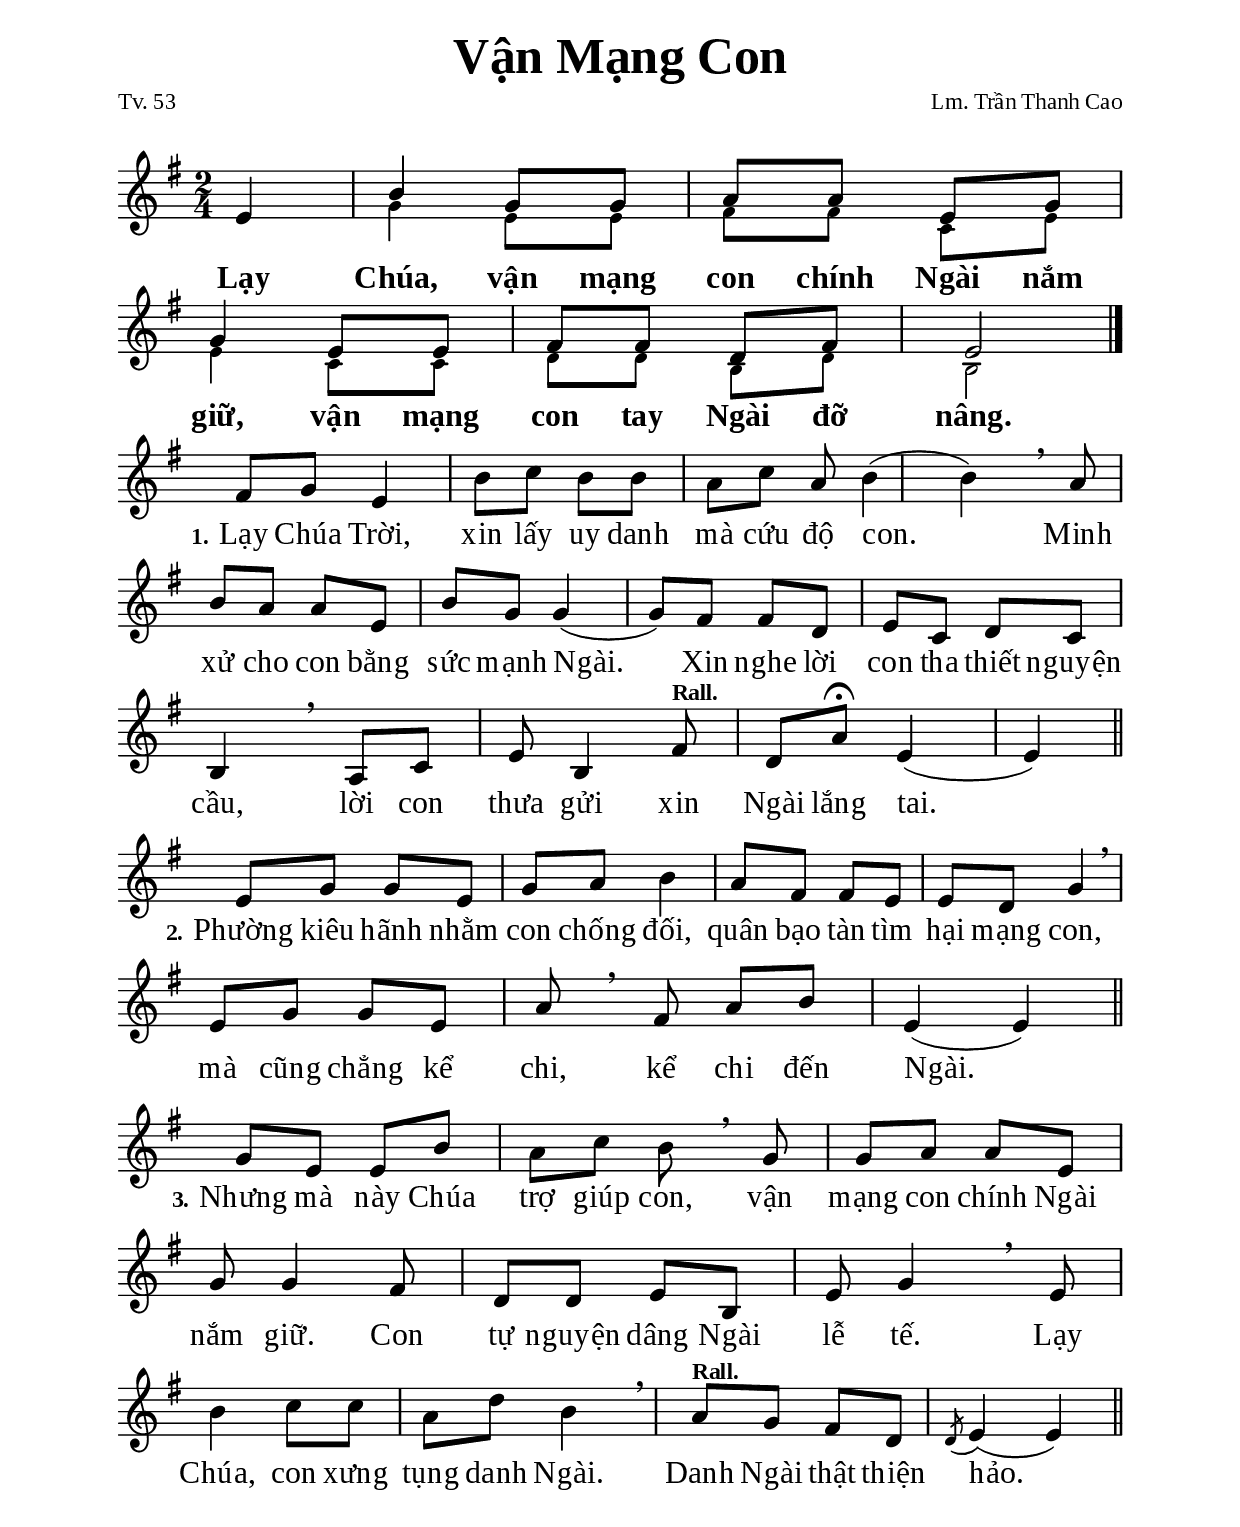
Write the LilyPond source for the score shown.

% Cài đặt chung
\version "2.20.0"
\include "english.ly"

\header {
  title = \markup { \fontsize #3 "Vận Mạng Con" }
  poet = "Tv. 53"
  composer = "Lm. Trần Thanh Cao"
  arranger = " "
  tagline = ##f
}

\paper {
  #(set-paper-size "a4")
  top-margin = 10\mm
  bottom-margin = 10\mm
  left-margin = 20\mm
  right-margin = 20\mm
  indent = #0
  #(define fonts
    (make-pango-font-tree
      "Liberation Serif"
      "Liberation Serif"
      "Liberation Serif"
      (/ 20 20)))
  page-count = #1
}

% Nhạc điệp khúc
nhacDiepKhucSop = \relative c' {
  \partial 4 e4 |
  b' g8 g |
  a a e g |
  g4 e8 e |
  fs fs d fs |
  e2 \bar "|."
}

nhacDiepKhucBass = \relative c'' {
  \skip 4
  g4  e8 e |
  fs fs c e |
  e4 c8 c |
  d d b d |
  b2
}

% Nhạc phiên khúc
nhacPhienKhucMot = \relative c' {
  fs8 g e4 b'8 c b b a c a b4 (b) \breathe
  a8 b a a e b' g g4 (g8)
  fs8 fs d e c d c b4 \breathe
  a8 c e b4
  \tempo "Rall." fs'8 d a' \fermata e4 (e) \bar "||"
}

nhacPhienKhucHai = \relative c' {
  e8 g g e g a b4
  a8 fs fs e e d g4 \breathe
  e8 g g e a \breathe
  fs8 a b e,4 (e) \bar "||"
}

nhacPhienKhucBa = \relative c'' {
  g8 e e b' a c b \breathe
  g g a a e g g4
  fs8 d d e b e g4 \breathe
  e8 b'4 c8 c a d b4 \breathe
  \tempo "Rall." a8 g fs d
  \acciaccatura d8 e4 (e) \bar "||"
}

% Lời điệp khúc
loiDiepKhuc = \lyricmode {
  Lạy Chúa, vận mạng con chính Ngài nắm giữ,
  vận mạng con tay Ngài đỡ nâng.
}

% Lời phiên khúc
loiPhienKhucMot = \lyricmode {
  \set stanza = #"1."
  Lạy Chúa Trời, xin lấy uy danh mà cứu độ con.
  Minh xử cho con bằng sức mạnh Ngài.
  Xin nghe lời con tha thiết nguyện cầu,
  lời con thưa gửi xin Ngài lắng tai.
}

loiPhienKhucHai = \lyricmode {
  \set stanza = #"2."
  Phường kiêu hãnh nhằm con chống đối,
  quân bạo tàn tìm hại mạng con,
  mà cũng chẳng kể chi, kể chi đến Ngài.
}

loiPhienKhucBa = \lyricmode {
  \set stanza = #"3."
  Nhưng mà này Chúa trợ giúp con,
  vận mạng con chính Ngài nắm giữ.
  Con tự nguyện dâng Ngài lễ tế.
  Lạy Chúa, con xưng tụng danh Ngài.
  Danh Ngài thật thiện hảo.
}


% Dàn trang
\score {
  \new ChoirStaff <<
    \new Staff = diepKhuc \with {
        \consists "Merge_rests_engraver"
        \magnifyStaff #(magstep +1)
      }
      <<
      \new Voice = beSop {
        \voiceOne \key g \major \time 2/4 \nhacDiepKhucSop
      }
      \new Voice = beBas {
        \override NoteHead.font-size = #-2
        \voiceTwo \key g \major \time 2/4 \nhacDiepKhucBass
      }
    >>
    \new Lyrics \lyricsto beSop \loiDiepKhuc
  >>
  \layout {
    \override Lyrics.LyricText.font-series = #'bold
    \override Lyrics.LyricText.font-size = #+3
    \override Lyrics.LyricSpace.minimum-distance = #4.0
    \override Score.BarNumber.break-visibility = ##(#f #f #f)
    \override Score.SpacingSpanner.uniform-stretching = ##t
  }
}

\score {
  \new ChoirStaff <<
    \new Staff = phienKhuc \with {
        \magnifyStaff #(magstep +1)
      }
      <<
      \new Voice = beSop {
        \key g \major \time 2/4 \nhacPhienKhucMot
      }
    >>
    \new Lyrics \lyricsto beSop \loiPhienKhucMot
  >>
  \layout {
    \override Staff.TimeSignature.transparent = ##t
    \override Lyrics.LyricText.font-size = #+3
    \override Lyrics.LyricSpace.minimum-distance = #0.5
    \override Score.BarNumber.break-visibility = ##(#f #f #f)
    \override Score.SpacingSpanner.uniform-stretching = ##t
    \set Score.barAlways = ##t
    \set Score.defaultBarType = ""
  } 
}

\score {
  \new ChoirStaff <<
    \new Staff = phienKhuc \with {
        \magnifyStaff #(magstep +1)
      }
      <<
      \new Voice = beSop {
        \key g \major \time 2/4 \nhacPhienKhucHai
      }
    >>
    \new Lyrics \lyricsto beSop \loiPhienKhucHai
  >>
  \layout {
    \override Staff.TimeSignature.transparent = ##t
    \override Lyrics.LyricText.font-size = #+3
    \override Lyrics.LyricSpace.minimum-distance = #0.5
    \override Score.BarNumber.break-visibility = ##(#f #f #f)
    \override Score.SpacingSpanner.uniform-stretching = ##t
    \set Score.barAlways = ##t
    \set Score.defaultBarType = ""
  } 
}

\score {
  \new ChoirStaff <<
    \new Staff = phienKhuc \with {
        \magnifyStaff #(magstep +1)
      }
      <<
      \new Voice = beSop {
        \key g \major \time 2/4 \nhacPhienKhucBa
      }
    >>
    \new Lyrics \lyricsto beSop \loiPhienKhucBa
  >>
  \layout {
    \override Staff.TimeSignature.transparent = ##t
    \override Lyrics.LyricText.font-size = #+3
    \override Lyrics.LyricSpace.minimum-distance = #0.5
    \override Score.BarNumber.break-visibility = ##(#f #f #f)
    \override Score.SpacingSpanner.uniform-stretching = ##t
    \set Score.barAlways = ##t
    \set Score.defaultBarType = ""
  } 
}

